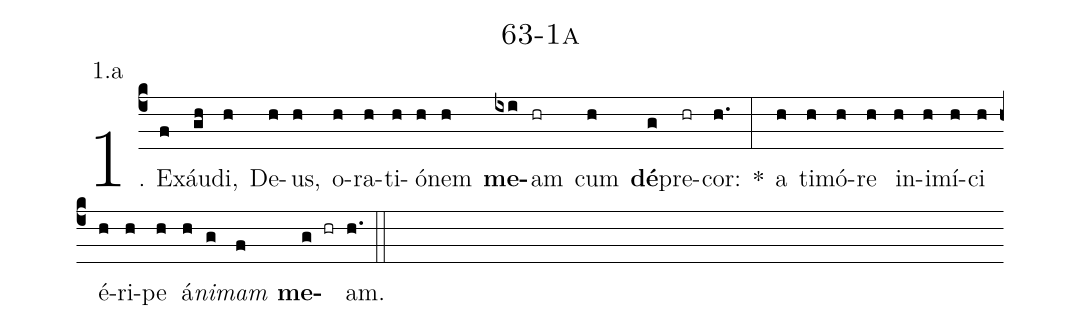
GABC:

name: 63-1a;
annotation: 1.a;
%%
(c4)1. Ex(f)áu(gh)di,(h) De(h)us,(h) o(h)ra(h)ti(h)ó(h)nem(h) <b>me</b>(ixi)am(hr) cum(h) <b>dé</b>(g)pre(hr)cor:(h.) *(:) a(h) ti(h)mó(h)re(h) in(h)i(h)mí(h)ci(h) é(h)ri(h)pe(h) á(h)<i>ni</i>(g)<i>mam</i>(f) <b>me</b>(g hr)am.(h.) (::)
